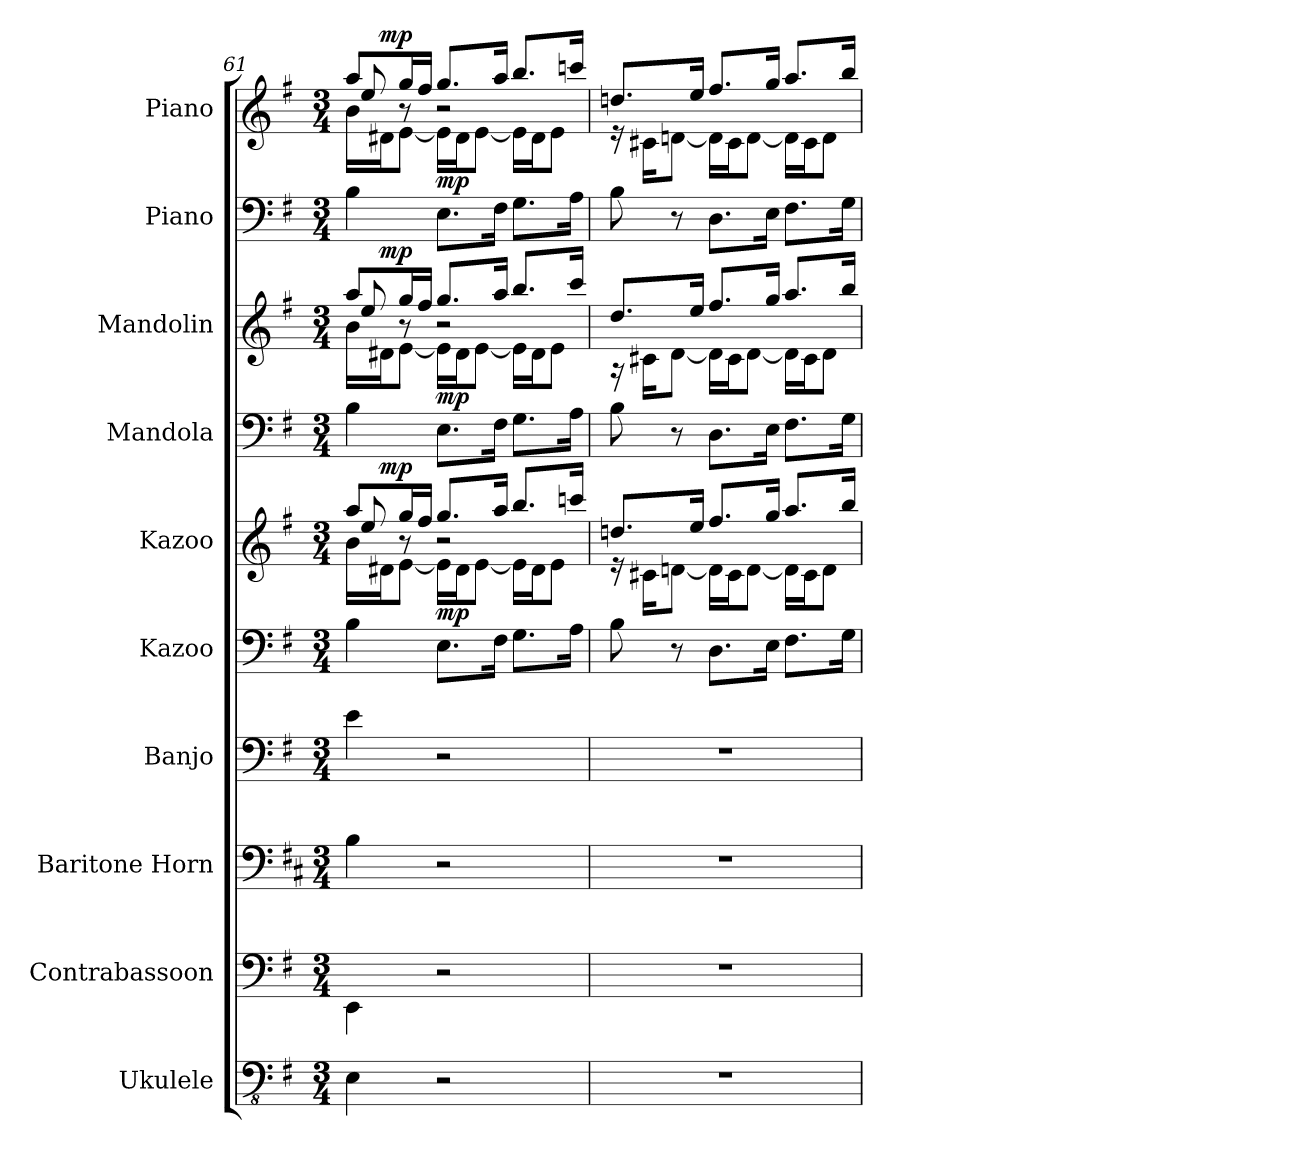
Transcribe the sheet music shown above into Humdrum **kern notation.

**kern	**kern	**kern	**kern	**kern	**dynam	**kern	**dynam	**kern	**dynam	**kern	**dynam	**kern	**dynam	**kern	**dynam
*part10	*part9	*part8	*part7	*part6	*part6	*part5	*part5	*part4	*part4	*part3	*part3	*part2	*part2	*part1	*part1
*staff10	*staff9	*staff8	*staff7	*staff6	*staff6	*staff5	*staff5	*staff4	*staff4	*staff3	*staff3	*staff2	*staff2	*staff1	*staff1
*I"Ukulele	*I"Contrabassoon	*I"Baritone Horn	*I"Banjo	*I"Kazoo	*	*I"Kazoo	*	*I"Mandola	*	*I"Mandolin	*	*I"Piano	*	*I"Piano	*
*I'Uk.	*I'Cbsn.	*I'Bar. Hn.	*I'Bj.	*I'Kaz.	*	*I'Kaz.	*	*I'Mda.	*	*I'Mdn.	*	*I'Pno.	*	*I'Pno.	*
*clefFv4	*clefF4	*clefF4	*clefF4	*clefF4	*	*clefG2	*	*clefF4	*	*	*	*clefF4	*	*clefG2	*
*	*ITrd7c12	*ITrd4c7	*ITrd7c12	*	*	*	*	*	*	*	*	*	*	*	*
*k[f#]	*k[f#]	*k[f#]	*k[f#]	*k[f#]	*	*k[f#]	*	*k[f#]	*	*k[f#]	*	*k[f#]	*	*k[f#]	*
*G:	*G:	*G:	*G:	*G:	*	*G:	*	*G:	*	*G:	*	*G:	*	*G:	*
*M3/4	*M3/4	*M3/4	*M3/4	*M3/4	*	*M3/4	*	*M3/4	*	*M3/4	*	*M3/4	*	*M3/4	*
=61	=61	=61	=61	=61	=61	=61	=61	=61	=61	=61	=61	=61	=61	=61	=61
*	*	*	*	*	*	*^	*	*	*	*^	*	*	*	*^	*
*	*	*	*	*	*	*	*^	*	*	*	*	*^	*	*	*	*	*^	*
4EE\	4EEE\	4E\	4E\	4B\	.	8aa/L	16b\LL	8ee/	.	4B\	.	8aa/L	16b\LL	8ee/	.	4B\	.	8aa/L	16b\LL	8ee/	.
!	!	!	!	!	!	!	!	!	!LO:DY:a	!	!	!	!	!	!LO:DY:a	!	!	!	!	!	!LO:DY:a
.	.	.	.	.	.	.	16d#X\J	.	mp	.	.	.	16d#X\J	.	mp	.	.	.	16d#X\J	.	mp
.	.	.	.	.	.	16gg/L	[8e\J	8r	.	.	.	16gg/L	[8e\J	8r	.	.	.	16gg/L	[8e\J	8r	.
.	.	.	.	.	.	16ff#/JJ	.	.	.	.	.	16ff#/JJ	.	.	.	.	.	16ff#/JJ	.	.	.
!	!	!	!	!	!LO:DY:a	!	!	!	!	!	!LO:DY:a	!	!	!	!	!	!LO:DY:a	!	!	!	!
2r	2r	2r	2r	8.E\L	mp	8.gg/L	16e\LL]	2r	.	8.E\L	mp	8.gg/L	16e\LL]	2r	.	8.E\L	mp	8.gg/L	16e\LL]	2r	.
.	.	.	.	.	.	.	16d#\J	.	.	.	.	.	16d#\J	.	.	.	.	.	16d#\J	.	.
.	.	.	.	.	.	.	[8e\J	.	.	.	.	.	[8e\J	.	.	.	.	.	[8e\J	.	.
.	.	.	.	16F#\Jk	.	16aa/Jk	.	.	.	16F#\Jk	.	16aa/Jk	.	.	.	16F#\Jk	.	16aa/Jk	.	.	.
.	.	.	.	8.G\L	.	8.bb/L	16e\LL]	.	.	8.G\L	.	8.bb/L	16e\LL]	.	.	8.G\L	.	8.bb/L	16e\LL]	.	.
.	.	.	.	.	.	.	16d#\J	.	.	.	.	.	16d#\J	.	.	.	.	.	16d#\J	.	.
.	.	.	.	.	.	.	8e\J	.	.	.	.	.	8e\J	.	.	.	.	.	8e\J	.	.
.	.	.	.	16A\Jk	.	16cccn/Jk	.	.	.	16A\Jk	.	16ccc/Jk	.	.	.	16A\Jk	.	16cccn/Jk	.	.	.
*	*	*	*	*	*	*	*v	*v	*	*	*	*	*v	*v	*	*	*	*	*v	*v	*
=62	=62	=62	=62	=62	=62	=62	=62	=62	=62	=62	=62	=62	=62	=62	=62	=62	=62	=62
2.r	2.r	2.r	2.r	8B\	.	8.ddn/L	16re	.	8B\	.	8.dd/L	16r	.	8B\	.	8.ddn/L	16re	.
.	.	.	.	.	.	.	16c#X\KL	.	.	.	.	16c#X\KL	.	.	.	.	16c#X\KL	.
.	.	.	.	8r	.	.	[8dn\J	.	8r	.	.	[8d\J	.	8r	.	.	[8dn\J	.
.	.	.	.	.	.	16ee/Jk	.	.	.	.	16ee/Jk	.	.	.	.	16ee/Jk	.	.
.	.	.	.	8.D\L	.	8.ff#/L	16d\LL]	.	8.D\L	.	8.ff#/L	16d\LL]	.	8.D\L	.	8.ff#/L	16d\LL]	.
.	.	.	.	.	.	.	16c#\J	.	.	.	.	16c#\J	.	.	.	.	16c#\J	.
.	.	.	.	.	.	.	[8d\J	.	.	.	.	[8d\J	.	.	.	.	[8d\J	.
.	.	.	.	16E\Jk	.	16gg/Jk	.	.	16E\Jk	.	16gg/Jk	.	.	16E\Jk	.	16gg/Jk	.	.
.	.	.	.	8.F#\L	.	8.aa/L	16d\LL]	.	8.F#\L	.	8.aa/L	16d\LL]	.	8.F#\L	.	8.aa/L	16d\LL]	.
.	.	.	.	.	.	.	16c#\J	.	.	.	.	16c#\J	.	.	.	.	16c#\J	.
.	.	.	.	.	.	.	8d\J	.	.	.	.	8d\J	.	.	.	.	8d\J	.
.	.	.	.	16G\Jk	.	16bb/Jk	.	.	16G\Jk	.	16bb/Jk	.	.	16G\Jk	.	16bb/Jk	.	.
*	*	*	*	*	*	*v	*v	*	*	*	*v	*v	*	*	*	*v	*v	*
=	=	=	=	=	=	=	=	=	=	=	=	=	=	=	=
*-	*-	*-	*-	*-	*-	*-	*-	*-	*-	*-	*-	*-	*-	*-	*-
